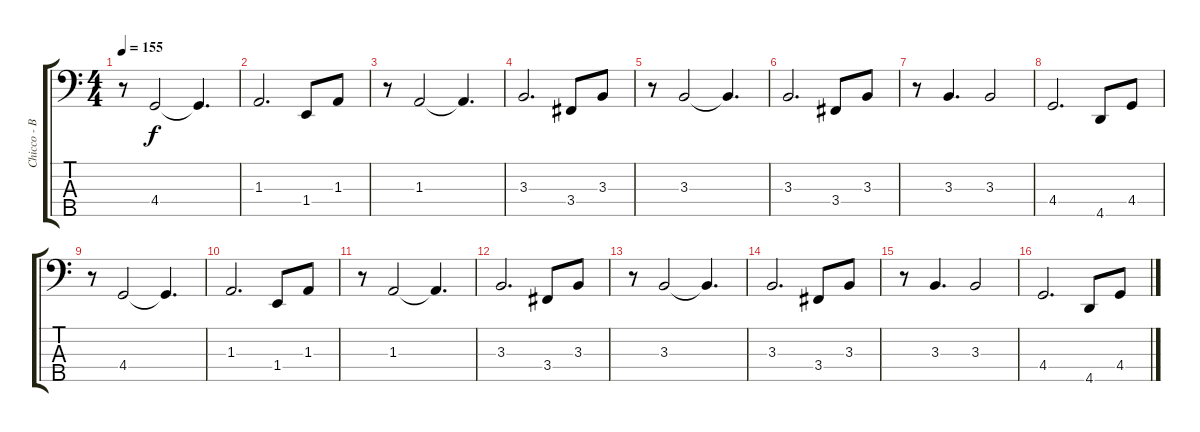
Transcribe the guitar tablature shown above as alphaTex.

\track ("Chicco - Bass" "Chicco - B") {instrument fretlessbass}
\staff {score tabs}
\tuning (Gb2 Db2 Ab1 Eb1 Bb0) {hide}
\ts (4 4)
\tempo 155
\clef f4
\ks c
r.8{dy f} 4.4.2 4.4{t}.4{d} |
1.3.2{d} 1.4.8 1.3.8 |
r.8 1.3.2 1.3{t}.4{d} |
3.3.2{d} 3.4.8 3.3.8 |
r.8 3.3.2 3.3{t}.4{d} |
3.3.2{d} 3.4.8 3.3.8 |
r.8 3.3.4{d} 3.3.2 |
4.4.2{d} 4.5.8 4.4.8 |
r.8 4.4.2 4.4{t}.4{d} |
1.3.2{d} 1.4.8 1.3.8 |
r.8 1.3.2 1.3{t}.4{d} |
3.3.2{d} 3.4.8 3.3.8 |
r.8 3.3.2 3.3{t}.4{d} |
3.3.2{d} 3.4.8 3.3.8 |
r.8 3.3.4{d} 3.3.2 |
4.4.2{d} 4.5.8 4.4.8
